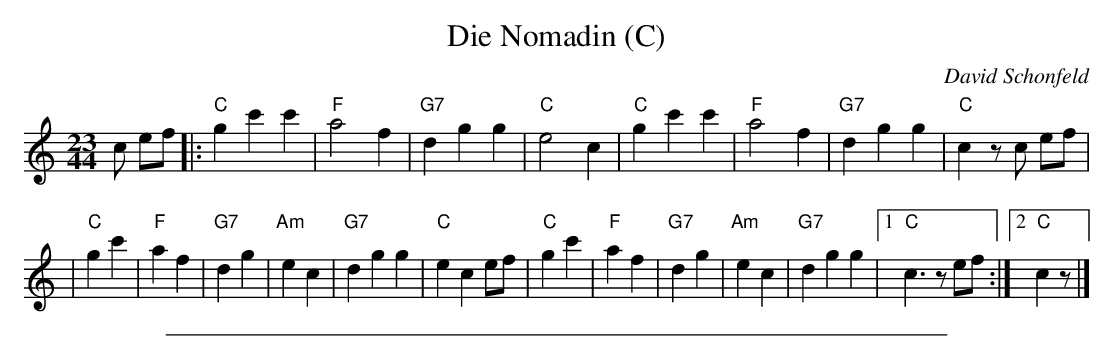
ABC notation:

X:1
T: Die Nomadin (C)
C: David Schonfeld
M: 23/44
L: 1/8
K: C
c ef \
|:"C"g2 c'2 c'2 | "F"a4 f2 | "G7"d2 g2 g2 | "C"e4 c2 \
| "C"g2 c'2 c'2 | "F"a4 f2 | "G7"d2 g2 g2 | "C"c2 zc ef |
| "C"g2 c'2 | "F"a2 f2 | "G7"d2 g2 | "Am"e2 c2 \
| "G7"d2 g2 g2 | "C"e2 c2 ef | "C"g2 c'2 | "F"a2 f2 \
| "G7"d2 g2 | "Am"e2 c2 | "G7"d2 g2 g2 |1 "C"c3 zef :|2 "C"c2 z |]
